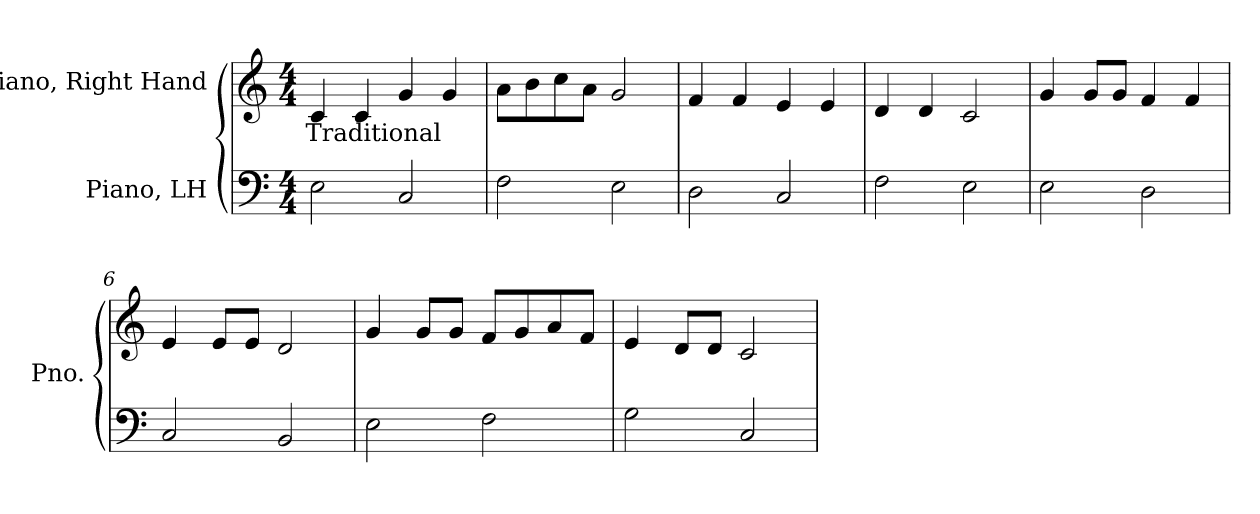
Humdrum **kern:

**kern	**kern	**text
*part2	*part1	*part1
*staff2	*staff1	*staff1
*I"Piano, LH	*I"Piano, Right Hand	*
*I'Pno.	*I'Pno.	*
*clefF4	*clefG2	*
*k[]	*k[]	*
*M4/4	*M4/4	*
*MM90	*MM90	*
=1	=1	=1
!	!	!LO:LY:b
2E\	4c/	Traditional
.	4c/	.
2C/	4g/	.
.	4g/	.
=2	=2	=2
2F\	8a\L	.
.	8b\	.
.	8cc\	.
.	8a\J	.
2E\	2g/	.
=3	=3	=3
2D\	4f/	.
.	4f/	.
2C/	4e/	.
.	4e/	.
=4	=4	=4
2F\	4d/	.
.	4d/	.
2E\	2c/	.
=5	=5	=5
2E\	4g/	.
.	8g/L	.
.	8g/J	.
2D\	4f/	.
.	4f/	.
=6	=6	=6
2C/	4e/	.
.	8e/L	.
.	8e/J	.
2BB/	2d/	.
!!LO:LB:g=z
=7	=7	=7
2E\	4g/	.
.	8g/L	.
.	8g/J	.
2F\	8f/L	.
.	8g/	.
.	8a/	.
.	8f/J	.
=8	=8	=8
2G\	4e/	.
.	8d/L	.
.	8d/J	.
2C/	2c/	.
=	=	=
*-	*-	*-
